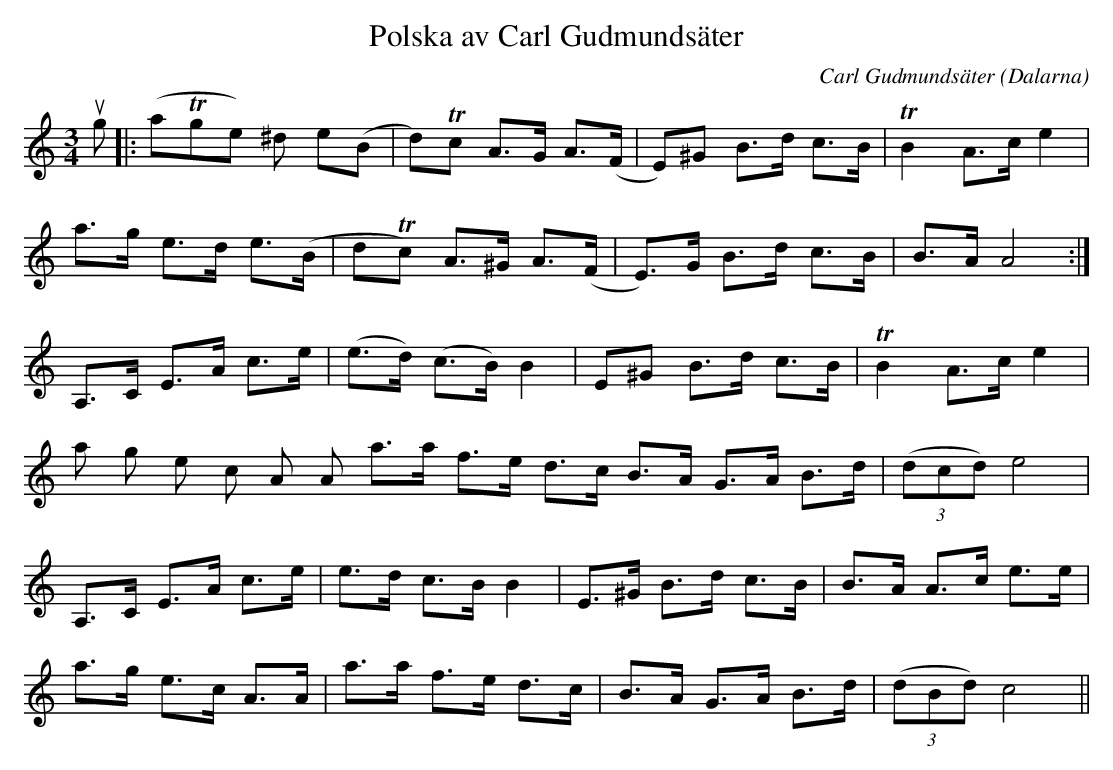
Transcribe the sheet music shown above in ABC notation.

X:1
T:Polska av Carl Gudmundsäter
C:Carl Gudmundsäter
O:Dalarna
M:3/4
L:1/8
K:Am
ug|:(aTge) ^d e(B|d)Tc A>G A>(F|E)^G B>d c>B|TB2 A>c e2|
a>g e>d e>(B|dTc) A>^G A>(F|E)>G B>d c>B|B>A A4:|
A,>C E>A c>e|(e>d) (c>B) B2|E^G B>d c>B|TB2 A>c e2|
a g e c A A a>a f>e d>c B>A G>A B>d|(3 (dcd) e4|
A,>C E>A c>e|e>d c>B B2|E>^G B>d c>B|B>A A>c e>e|
a>g e>c A>A|a>a f>e d>c|B>A G>A B>d|(3 (dBd) c4||
